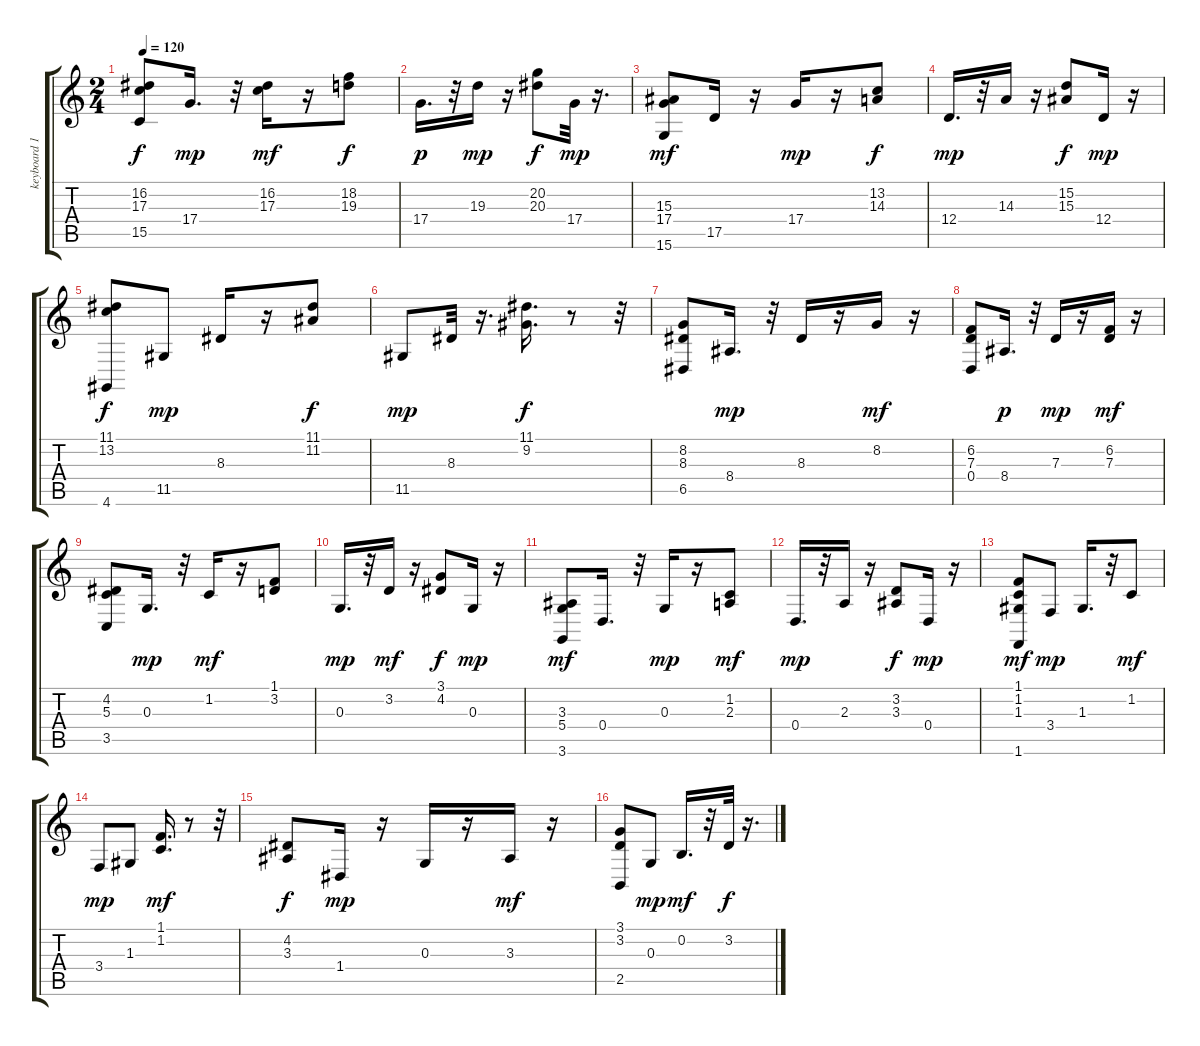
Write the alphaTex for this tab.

\track ("keyboard 1.1" "keyboard 1") {instrument brightacousticpiano}
\staff {score tabs}
\tuning (E4 B3 G3 D3 A2 E2) {hide}
\ts (2 4)
\tempo 120
\clef g2
\ks c
(16.2 17.3 15.5).8{dy f} 17.4.16{d dy mp} r.32 (16.2 17.3).16{dy mf} r.16 (18.2 19.3).8{dy f} |
17.4.16{d dy p} r.32 19.3.16{dy mp} r.16 (20.2 20.3).8{dy f} 17.4.32{dy mp} r.16{d} |
(15.3 17.4 15.6).8{dy mf} 17.5.16 r.16 17.4.16{dy mp} r.16 (13.2 14.3).8{dy f} |
12.4.16{d dy mp} r.32 14.3.16 r.16 (15.2 15.3).8{dy f} 12.4.16{dy mp} r.16 |
(11.1 13.2 4.6).8{dy f} 11.5.8{dy mp} 8.3.16 r.16 (11.1 11.2).8{dy f} |
11.5.8{dy mp} 8.3.32 r.16{d} (11.1 9.2).16{d dy f} r.8 r.32 |
(8.2 8.3 6.5).8 8.4.16{d dy mp} r.32 8.3.16 r.16 8.2.16{dy mf} r.16 |
(6.2 7.3 0.4).8 8.4.16{d dy p} r.32 7.3.16{dy mp} r.16 (6.2 7.3).16{dy mf} r.16 |
(4.2 5.3 3.5).8 0.3.16{d dy mp} r.32 1.2.16{dy mf} r.16 (1.1 3.2).8 |
0.3.16{d dy mp} r.32 3.2.16{dy mf} r.16 (3.1 4.2).8{dy f} 0.3.16{dy mp} r.16 |
(3.3 5.4 3.6).8{dy mf} 0.4.16{d} r.32 0.3.16{dy mp} r.16 (1.2 2.3).8{dy mf} |
0.4.16{d dy mp} r.32 2.3.16 r.16 (3.2 3.3).8{dy f} 0.4.16{dy mp} r.16 |
(1.1 1.2 1.3 1.6).8{dy mf} 3.4.8{dy mp} 1.3.16{d} r.32 1.2.8{dy mf} |
3.4.8{dy mp} 1.3.8 (1.1 1.2).16{d dy mf} r.8 r.32 |
(4.2 3.3).8{dy f} 1.4.16{dy mp} r.16 0.3.16 r.16 3.3.16{dy mf} r.16 |
(3.1 3.2 2.5).8 0.3.8{dy mp} 0.2.16{d dy mf} r.32 3.2.32{dy f} r.16{d}
